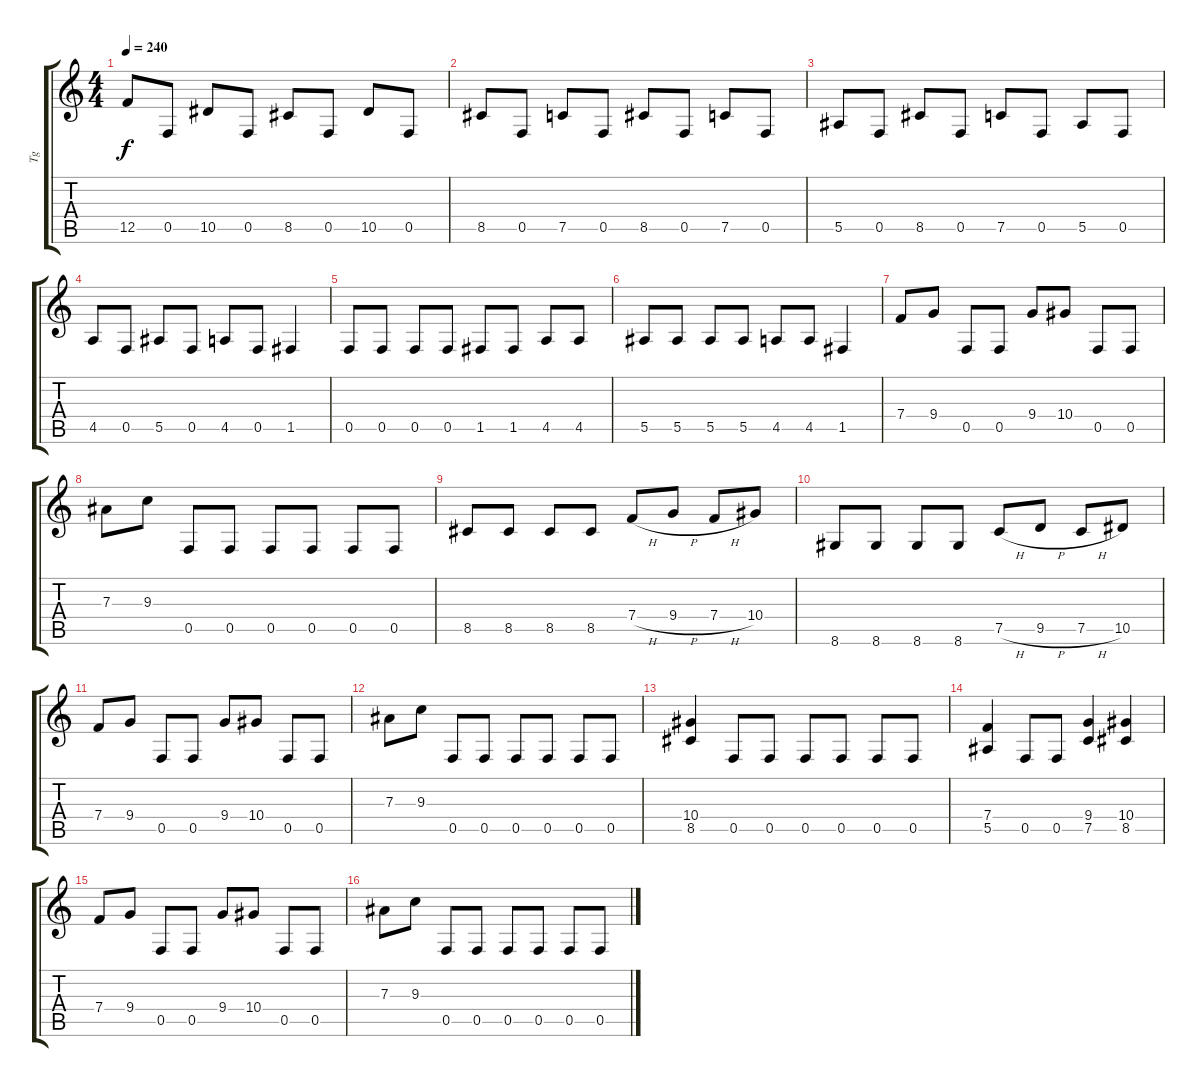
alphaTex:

\track ("Tg" "Tg") {instrument distortionguitar}
\staff {score tabs}
\tuning (C4 G3 Eb3 Bb2 F2 C2) {hide}
\ts (4 4)
\tempo 240
\clef g2
\ks c
12.5.8{dy f} 0.5.8 10.5.8 0.5.8 8.5.8 0.5.8 10.5.8 0.5.8 |
8.5.8 0.5.8 7.5.8 0.5.8 8.5.8 0.5.8 7.5.8 0.5.8 |
5.5.8 0.5.8 8.5.8 0.5.8 7.5.8 0.5.8 5.5.8 0.5.8 |
4.5.8 0.5.8 5.5.8 0.5.8 4.5.8 0.5.8 1.5.4 |
0.5.8 0.5.8 0.5.8 0.5.8 1.5.8 1.5.8 4.5.8 4.5.8 |
5.5.8 5.5.8 5.5.8 5.5.8 4.5.8 4.5.8 1.5.4 |
7.4.8 9.4.8 0.5.8 0.5.8 9.4.8 10.4.8 0.5.8 0.5.8 |
7.3.8 9.3.8 0.5.8 0.5.8 0.5.8 0.5.8 0.5.8 0.5.8 |
8.5.8 8.5.8 8.5.8 8.5.8 7.4{h}.8 9.4{h}.8 7.4{h}.8 10.4.8 |
8.6.8 8.6.8 8.6.8 8.6.8 7.5{h}.8 9.5{h}.8 7.5{h}.8 10.5.8 |
7.4.8 9.4.8 0.5.8 0.5.8 9.4.8 10.4.8 0.5.8 0.5.8 |
7.3.8 9.3.8 0.5.8 0.5.8 0.5.8 0.5.8 0.5.8 0.5.8 |
(10.4 8.5).4 0.5.8 0.5.8 0.5.8 0.5.8 0.5.8 0.5.8 |
(7.4 5.5).4 0.5.8 0.5.8 (9.4 7.5).4 (10.4 8.5).4 |
7.4.8 9.4.8 0.5.8 0.5.8 9.4.8 10.4.8 0.5.8 0.5.8 |
7.3.8 9.3.8 0.5.8 0.5.8 0.5.8 0.5.8 0.5.8 0.5.8
